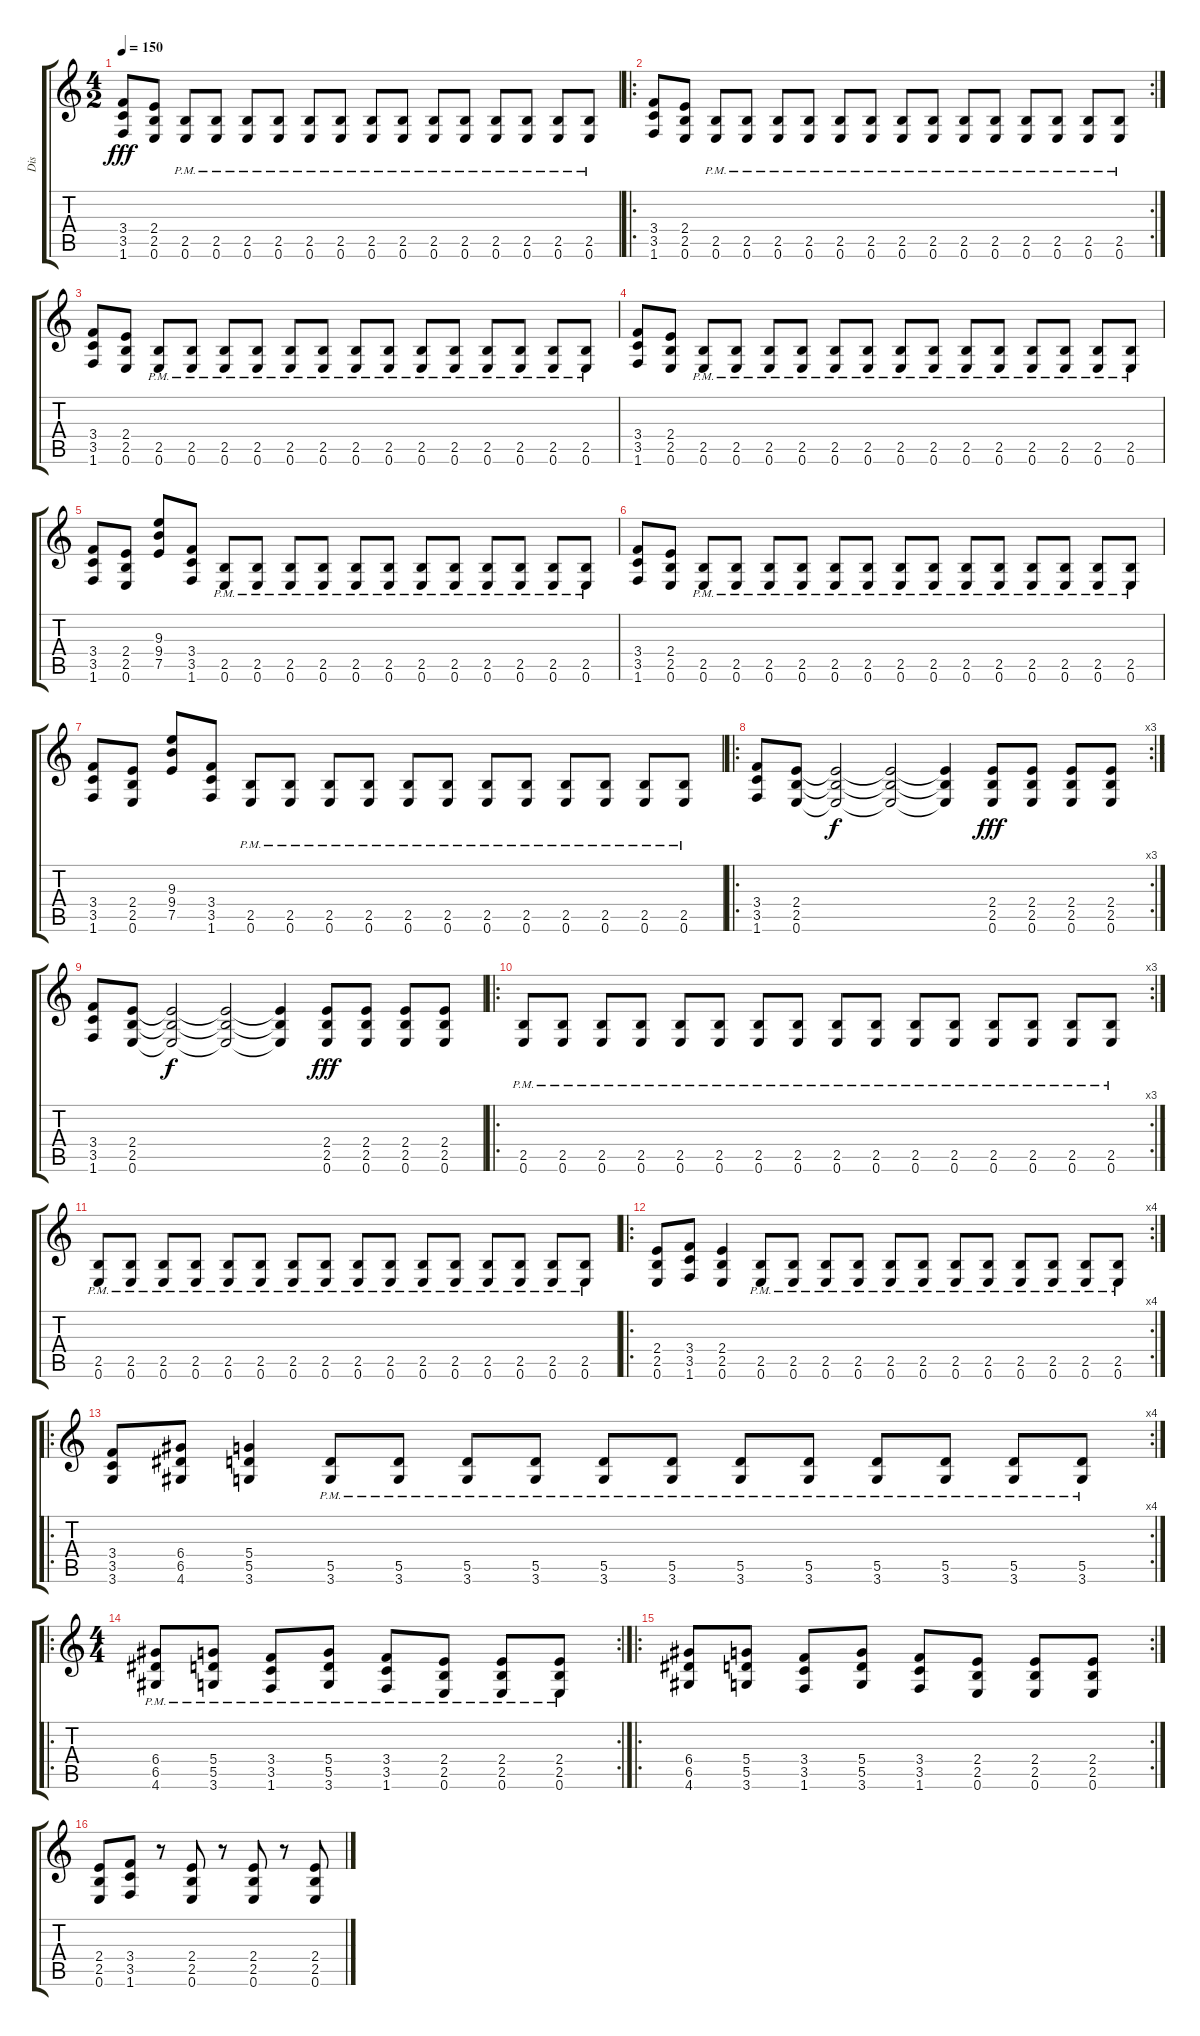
\track ("Dis" "Dis") {instrument distortionguitar}
\staff {score tabs}
\tuning (E4 B3 G3 D3 A2 E2) {hide}
\ts (4 2)
\tempo 150
\clef g2
\ks c
(3.4 3.5 1.6).8{dy fff instrument distortionguitar} (2.4 2.5 0.6).8 (2.5{pm} 0.6{pm}).8 (2.5{pm} 0.6{pm}).8 (2.5{pm} 0.6{pm}).8 (2.5{pm} 0.6{pm}).8 (2.5{pm} 0.6{pm}).8 (2.5{pm} 0.6{pm}).8 (2.5{pm} 0.6{pm}).8 (2.5{pm} 0.6{pm}).8 (2.5{pm} 0.6{pm}).8 (2.5{pm} 0.6{pm}).8 (2.5{pm} 0.6{pm}).8 (2.5{pm} 0.6{pm}).8 (2.5{pm} 0.6{pm}).8 (2.5{pm} 0.6{pm}).8 |
\ro
\rc 2
(3.4 3.5 1.6).8 (2.4 2.5 0.6).8 (2.5{pm} 0.6{pm}).8 (2.5{pm} 0.6{pm}).8 (2.5{pm} 0.6{pm}).8 (2.5{pm} 0.6{pm}).8 (2.5{pm} 0.6{pm}).8 (2.5{pm} 0.6{pm}).8 (2.5{pm} 0.6{pm}).8 (2.5{pm} 0.6{pm}).8 (2.5{pm} 0.6{pm}).8 (2.5{pm} 0.6{pm}).8 (2.5{pm} 0.6{pm}).8 (2.5{pm} 0.6{pm}).8 (2.5{pm} 0.6{pm}).8 (2.5{pm} 0.6{pm}).8 |
(3.4 3.5 1.6).8 (2.4 2.5 0.6).8 (2.5{pm} 0.6{pm}).8 (2.5{pm} 0.6{pm}).8 (2.5{pm} 0.6{pm}).8 (2.5{pm} 0.6{pm}).8 (2.5{pm} 0.6{pm}).8 (2.5{pm} 0.6{pm}).8 (2.5{pm} 0.6{pm}).8 (2.5{pm} 0.6{pm}).8 (2.5{pm} 0.6{pm}).8 (2.5{pm} 0.6{pm}).8 (2.5{pm} 0.6{pm}).8 (2.5{pm} 0.6{pm}).8 (2.5{pm} 0.6{pm}).8 (2.5{pm} 0.6{pm}).8 |
(3.4 3.5 1.6).8 (2.4 2.5 0.6).8 (2.5{pm} 0.6{pm}).8 (2.5{pm} 0.6{pm}).8 (2.5{pm} 0.6{pm}).8 (2.5{pm} 0.6{pm}).8 (2.5{pm} 0.6{pm}).8 (2.5{pm} 0.6{pm}).8 (2.5{pm} 0.6{pm}).8 (2.5{pm} 0.6{pm}).8 (2.5{pm} 0.6{pm}).8 (2.5{pm} 0.6{pm}).8 (2.5{pm} 0.6{pm}).8 (2.5{pm} 0.6{pm}).8 (2.5{pm} 0.6{pm}).8 (2.5{pm} 0.6{pm}).8 |
(3.4 3.5 1.6).8 (2.4 2.5 0.6).8 (9.3 9.4 7.5).8 (3.4 3.5 1.6).8 (2.5{pm} 0.6{pm}).8 (2.5{pm} 0.6{pm}).8 (2.5{pm} 0.6{pm}).8 (2.5{pm} 0.6{pm}).8 (2.5{pm} 0.6{pm}).8 (2.5{pm} 0.6{pm}).8 (2.5{pm} 0.6{pm}).8 (2.5{pm} 0.6{pm}).8 (2.5{pm} 0.6{pm}).8 (2.5{pm} 0.6{pm}).8 (2.5{pm} 0.6{pm}).8 (2.5{pm} 0.6{pm}).8 |
(3.4 3.5 1.6).8 (2.4 2.5 0.6).8 (2.5{pm} 0.6{pm}).8 (2.5{pm} 0.6{pm}).8 (2.5{pm} 0.6{pm}).8 (2.5{pm} 0.6{pm}).8 (2.5{pm} 0.6{pm}).8 (2.5{pm} 0.6{pm}).8 (2.5{pm} 0.6{pm}).8 (2.5{pm} 0.6{pm}).8 (2.5{pm} 0.6{pm}).8 (2.5{pm} 0.6{pm}).8 (2.5{pm} 0.6{pm}).8 (2.5{pm} 0.6{pm}).8 (2.5{pm} 0.6{pm}).8 (2.5{pm} 0.6{pm}).8 |
(3.4 3.5 1.6).8 (2.4 2.5 0.6).8 (9.3 9.4 7.5).8 (3.4 3.5 1.6).8 (2.5{pm} 0.6{pm}).8 (2.5{pm} 0.6{pm}).8 (2.5{pm} 0.6{pm}).8 (2.5{pm} 0.6{pm}).8 (2.5{pm} 0.6{pm}).8 (2.5{pm} 0.6{pm}).8 (2.5{pm} 0.6{pm}).8 (2.5{pm} 0.6{pm}).8 (2.5{pm} 0.6{pm}).8 (2.5{pm} 0.6{pm}).8 (2.5{pm} 0.6{pm}).8 (2.5{pm} 0.6{pm}).8 |
\ro
\rc 3
(3.4 3.5 1.6).8 (2.4 2.5 0.6).8 (2.4{t} 2.5{t} 0.6{t}).2{dy f} (2.4{t} 2.5{t} 0.6{t}).2 (2.4{t} 2.5{t} 0.6{t}).4 (2.4 2.5 0.6).8{dy fff} (2.4 2.5 0.6).8 (2.4 2.5 0.6).8 (2.4 2.5 0.6).8 |
(3.4 3.5 1.6).8 (2.4 2.5 0.6).8 (2.4{t} 2.5{t} 0.6{t}).2{dy f} (2.4{t} 2.5{t} 0.6{t}).2 (2.4{t} 2.5{t} 0.6{t}).4 (2.4 2.5 0.6).8{dy fff} (2.4 2.5 0.6).8 (2.4 2.5 0.6).8 (2.4 2.5 0.6).8 |
\ro
\rc 3
(2.5{pm} 0.6{pm}).8 (2.5{pm} 0.6{pm}).8 (2.5{pm} 0.6{pm}).8 (2.5{pm} 0.6{pm}).8 (2.5{pm} 0.6{pm}).8 (2.5{pm} 0.6{pm}).8 (2.5{pm} 0.6{pm}).8 (2.5{pm} 0.6{pm}).8 (2.5{pm} 0.6{pm}).8 (2.5{pm} 0.6{pm}).8 (2.5{pm} 0.6{pm}).8 (2.5{pm} 0.6{pm}).8 (2.5{pm} 0.6{pm}).8 (2.5{pm} 0.6{pm}).8 (2.5{pm} 0.6{pm}).8 (2.5{pm} 0.6{pm}).8 |
(2.5{pm} 0.6{pm}).8 (2.5{pm} 0.6{pm}).8 (2.5{pm} 0.6{pm}).8 (2.5{pm} 0.6{pm}).8 (2.5{pm} 0.6{pm}).8 (2.5{pm} 0.6{pm}).8 (2.5{pm} 0.6{pm}).8 (2.5{pm} 0.6{pm}).8 (2.5{pm} 0.6{pm}).8 (2.5{pm} 0.6{pm}).8 (2.5{pm} 0.6{pm}).8 (2.5{pm} 0.6{pm}).8 (2.5{pm} 0.6{pm}).8 (2.5{pm} 0.6{pm}).8 (2.5{pm} 0.6{pm}).8 (2.5{pm} 0.6{pm}).8 |
\ro
\rc 4
(2.4 2.5 0.6).8 (3.4 3.5 1.6).8 (2.4 2.5 0.6).4 (2.5{pm} 0.6{pm}).8 (2.5{pm} 0.6{pm}).8 (2.5{pm} 0.6{pm}).8 (2.5{pm} 0.6{pm}).8 (2.5{pm} 0.6{pm}).8 (2.5{pm} 0.6{pm}).8 (2.5{pm} 0.6{pm}).8 (2.5{pm} 0.6{pm}).8 (2.5{pm} 0.6{pm}).8 (2.5{pm} 0.6{pm}).8 (2.5{pm} 0.6{pm}).8 (2.5{pm} 0.6{pm}).8 |
\ro
\rc 4
(3.4 3.5 3.6).8 (6.4 6.5 4.6).8 (5.4 5.5 3.6).4 (5.5{pm} 3.6{pm}).8 (5.5{pm} 3.6{pm}).8 (5.5{pm} 3.6{pm}).8 (5.5{pm} 3.6{pm}).8 (5.5{pm} 3.6{pm}).8 (5.5{pm} 3.6{pm}).8 (5.5{pm} 3.6{pm}).8 (5.5{pm} 3.6{pm}).8 (5.5{pm} 3.6{pm}).8 (5.5{pm} 3.6{pm}).8 (5.5{pm} 3.6{pm}).8 (5.5{pm} 3.6{pm}).8 |
\ro
\rc 2
\ts (4 4)
(6.4{pm} 6.5{pm} 4.6{pm}).8 (5.4{pm} 5.5{pm} 3.6{pm}).8 (3.4{pm} 3.5{pm} 1.6{pm}).8 (5.4{pm} 5.5{pm} 3.6{pm}).8 (3.4{pm} 3.5{pm} 1.6{pm}).8 (2.4{pm} 2.5{pm} 0.6{pm}).8 (2.4{pm} 2.5{pm} 0.6{pm}).8 (2.4{pm} 2.5{pm} 0.6{pm}).8 |
\ro
\rc 2
(6.4 6.5 4.6).8 (5.4 5.5 3.6).8 (3.4 3.5 1.6).8 (5.4 5.5 3.6).8 (3.4 3.5 1.6).8 (2.4 2.5 0.6).8 (2.4 2.5 0.6).8 (2.4 2.5 0.6).8 |
(2.4 2.5 0.6).8 (3.4 3.5 1.6).8 r.8 (2.4 2.5 0.6).8 r.8 (2.4 2.5 0.6).8 r.8 (2.4 2.5 0.6).8
